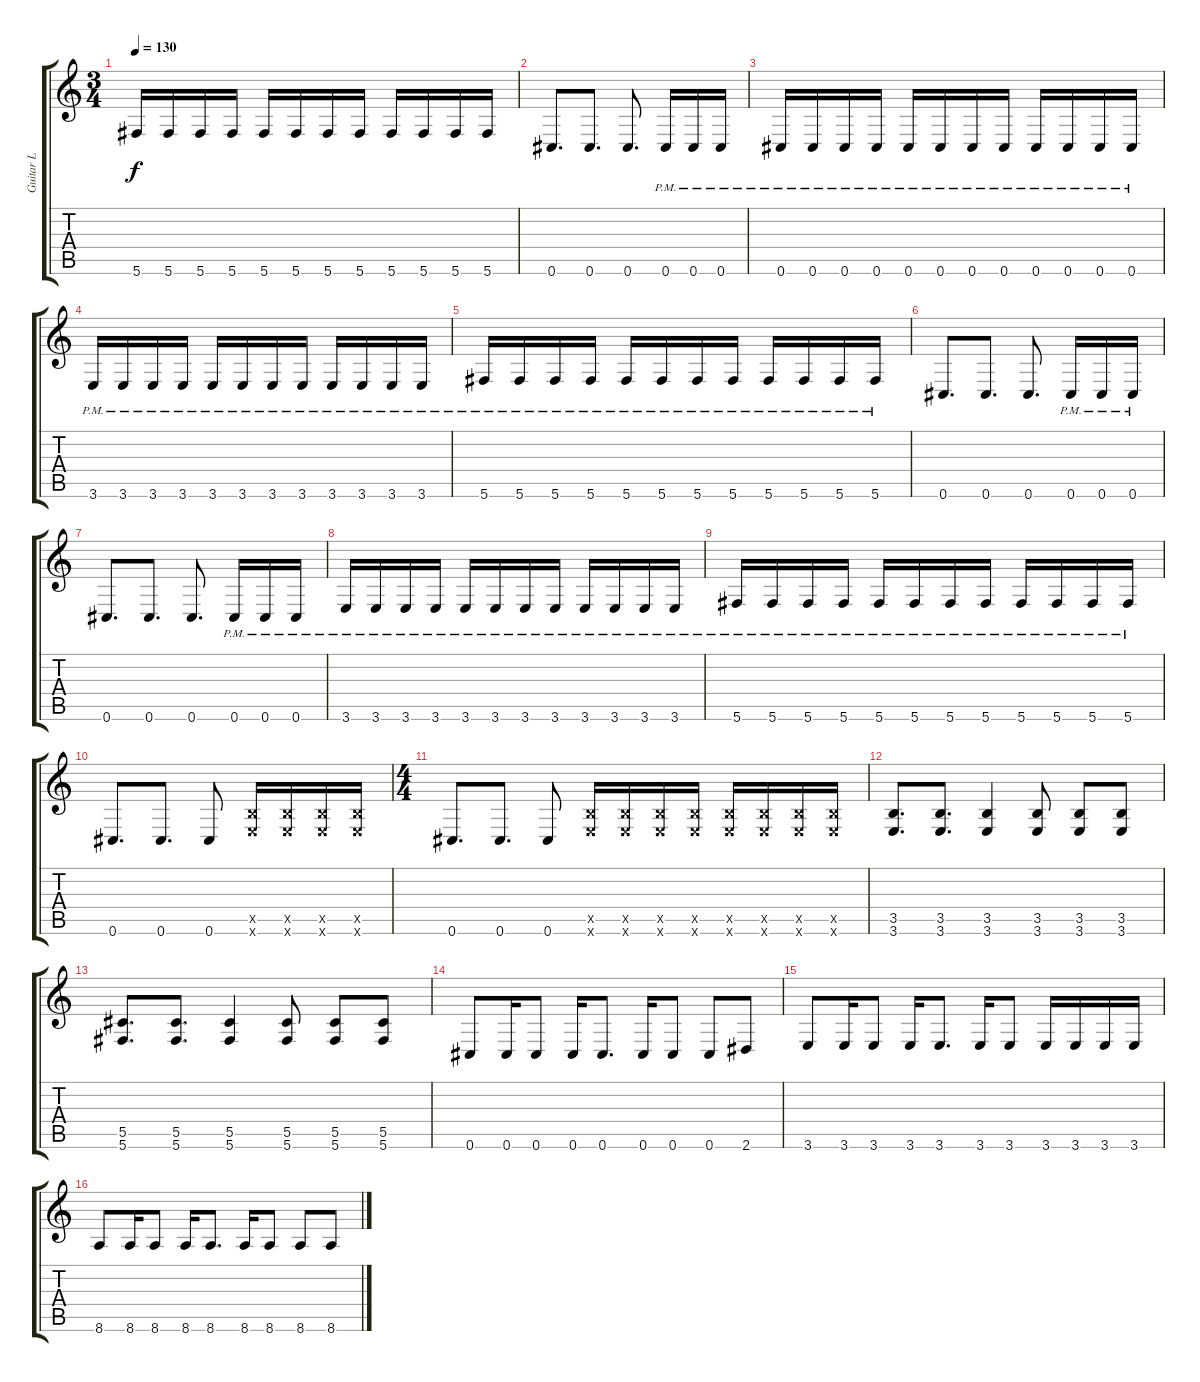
\track ("Guitar L" "Guitar L") {instrument distortionguitar}
\staff {score tabs}
\tuning (Eb4 Bb3 Gb3 Db3 Ab2 Db2) {hide}
\ts (3 4)
\tempo 130
\clef g2
\ks c
5.6.16{dy f} 5.6.16 5.6.16 5.6.16 5.6.16 5.6.16 5.6.16 5.6.16 5.6.16 5.6.16 5.6.16 5.6.16 |
0.6.8{d} 0.6.8{d} 0.6.8{d} 0.6{pm}.16 0.6{pm}.16 0.6{pm}.16 |
0.6{pm}.16 0.6{pm}.16 0.6{pm}.16 0.6{pm}.16 0.6{pm}.16 0.6{pm}.16 0.6{pm}.16 0.6{pm}.16 0.6{pm}.16 0.6{pm}.16 0.6{pm}.16 0.6{pm}.16 |
3.6{pm}.16 3.6{pm}.16 3.6{pm}.16 3.6{pm}.16 3.6{pm}.16 3.6{pm}.16 3.6{pm}.16 3.6{pm}.16 3.6{pm}.16 3.6{pm}.16 3.6{pm}.16 3.6{pm}.16 |
5.6{pm}.16 5.6{pm}.16 5.6{pm}.16 5.6{pm}.16 5.6{pm}.16 5.6{pm}.16 5.6{pm}.16 5.6{pm}.16 5.6{pm}.16 5.6{pm}.16 5.6{pm}.16 5.6{pm}.16 |
0.6.8{d} 0.6.8{d} 0.6.8{d} 0.6{pm}.16 0.6{pm}.16 0.6{pm}.16 |
0.6.8{d} 0.6.8{d} 0.6.8{d} 0.6{pm}.16 0.6{pm}.16 0.6{pm}.16 |
3.6{pm}.16 3.6{pm}.16 3.6{pm}.16 3.6{pm}.16 3.6{pm}.16 3.6{pm}.16 3.6{pm}.16 3.6{pm}.16 3.6{pm}.16 3.6{pm}.16 3.6{pm}.16 3.6{pm}.16 |
5.6{pm}.16 5.6{pm}.16 5.6{pm}.16 5.6{pm}.16 5.6{pm}.16 5.6{pm}.16 5.6{pm}.16 5.6{pm}.16 5.6{pm}.16 5.6{pm}.16 5.6{pm}.16 5.6{pm}.16 |
0.6.8{d} 0.6.8{d} 0.6.8 (3.5{x} 3.6{x}).16 (3.5{x} 3.6{x}).16 (3.5{x} 3.6{x}).16 (3.5{x} 3.6{x}).16 |
\ts (4 4)
0.6.8{d} 0.6.8{d} 0.6.8 (3.5{x} 3.6{x}).16 (3.5{x} 3.6{x}).16 (3.5{x} 3.6{x}).16 (3.5{x} 3.6{x}).16 (3.5{x} 3.6{x}).16 (3.5{x} 3.6{x}).16 (3.5{x} 3.6{x}).16 (3.5{x} 3.6{x}).16 |
(3.5 3.6).8{d} (3.5 3.6).8{d} (3.5 3.6).4 (3.5 3.6).8 (3.5 3.6).8 (3.5 3.6).8 |
(5.5 5.6).8{d} (5.5 5.6).8{d} (5.5 5.6).4 (5.5 5.6).8 (5.5 5.6).8 (5.5 5.6).8 |
0.6.8 0.6.16 0.6.8 0.6.16 0.6.8{d} 0.6.16 0.6.8 0.6.8 2.6.8 |
3.6.8 3.6.16 3.6.8 3.6.16 3.6.8{d} 3.6.16 3.6.8 3.6.16 3.6.16 3.6.16 3.6.16 |
8.6.8 8.6.16 8.6.8 8.6.16 8.6.8{d} 8.6.16 8.6.8 8.6.8 8.6.8
